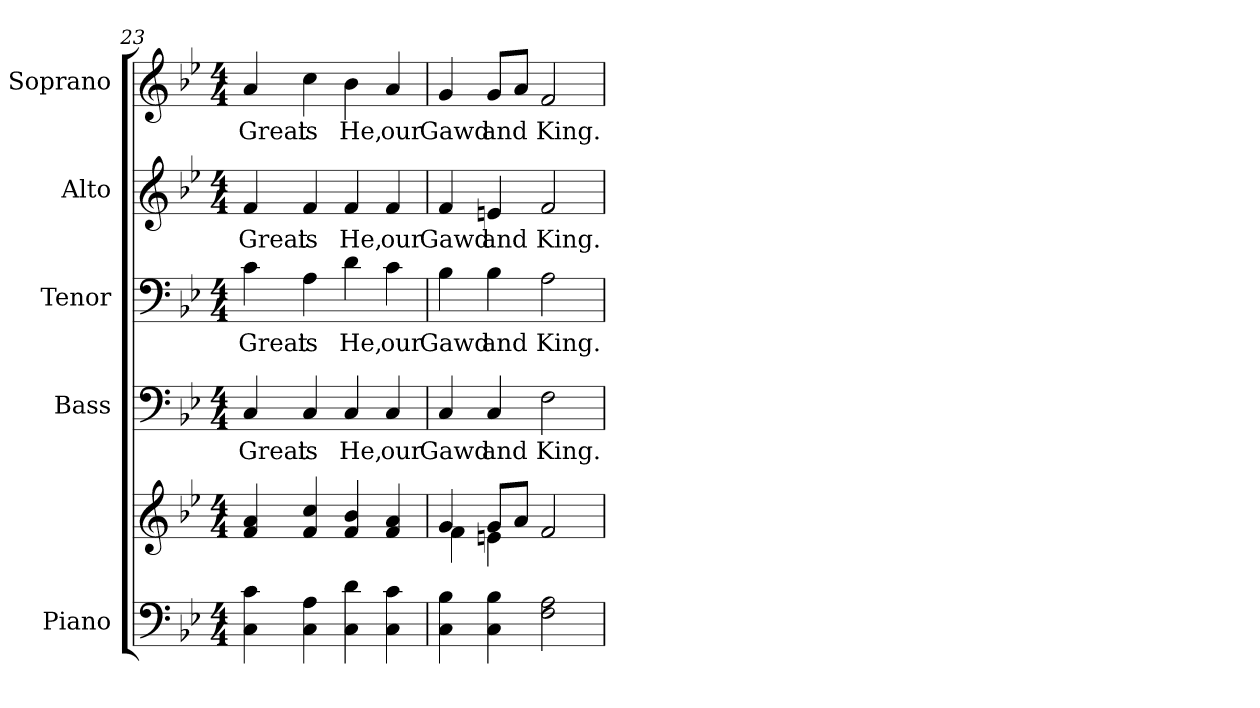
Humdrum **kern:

**kern	**kern	**kern	**text	**kern	**text	**kern	**text	**kern	**text
*part5	*part5	*part4	*part4	*part3	*part3	*part2	*part2	*part1	*part1
*staff6	*staff5	*staff4	*staff4	*staff3	*staff3	*staff2	*staff2	*staff1	*staff1
*I"Piano	*	*I"Bass	*	*I"Tenor	*	*I"Alto	*	*I"Soprano	*
*I'Pno.	*	*I'B.	*	*I'T.	*	*I'A.	*	*I'S.	*
*clefF4	*clefG2	*clefF4	*	*clefF4	*	*clefG2	*	*clefG2	*
*k[b-e-]	*k[b-e-]	*k[b-e-]	*	*k[b-e-]	*	*k[b-e-]	*	*k[b-e-]	*
*B-:	*B-:	*B-:	*	*B-:	*	*B-:	*	*B-:	*
*M4/4	*M4/4	*M4/4	*	*M4/4	*	*M4/4	*	*M4/4	*
=23	=23	=23	=23	=23	=23	=23	=23	=23	=23
!	!	!	!LO:LY:b:color=#000000	!	!	!	!	!	!
!	!	!	!	!	!LO:LY:b:color=#000000	!	!	!	!
!	!	!	!	!	!	!	!LO:LY:b:color=#000000	!	!
!	!	!	!	!	!	!	!	!	!LO:LY:b:color=#000000
4Ci\ 4ci	4fi/ 4ai	4Ci/	Great	4ci\	Great	4fi/	Great	4ai/	Great
!	!	!	!LO:LY:b:color=#000000	!	!	!	!	!	!
!	!	!	!	!	!LO:LY:b:color=#000000	!	!	!	!
!	!	!	!	!	!	!	!LO:LY:b:color=#000000	!	!
!	!	!	!	!	!	!	!	!	!LO:LY:b:color=#000000
4Ci\ 4Ai	4fi/ 4cci	4Ci/	is	4Ai\	is	4fi/	is	4cci\	is
!	!	!	!LO:LY:b:color=#000000	!	!	!	!	!	!
!	!	!	!	!	!LO:LY:b:color=#000000	!	!	!	!
!	!	!	!	!	!	!	!LO:LY:b:color=#000000	!	!
!	!	!	!	!	!	!	!	!	!LO:LY:b:color=#000000
4Ci\ 4di	4fi/ 4b-i	4Ci/	He,	4di\	He,	4fi/	He,	4b-i\	He,
!	!	!	!LO:LY:b:color=#000000	!	!	!	!	!	!
!	!	!	!	!	!LO:LY:b:color=#000000	!	!	!	!
!	!	!	!	!	!	!	!LO:LY:b:color=#000000	!	!
!	!	!	!	!	!	!	!	!	!LO:LY:b:color=#000000
4Ci\ 4ci	4fi/ 4ai	4Ci/	our	4ci\	our	4fi/	our	4ai/	our
=24	=24	=24	=24	=24	=24	=24	=24	=24	=24
*	*^	*	*	*	*	*	*	*	*
!	!	!	!	!LO:LY:b:color=#000000	!	!	!	!	!	!
!	!	!	!	!	!	!LO:LY:b:color=#000000	!	!	!	!
!	!	!	!	!	!	!	!	!LO:LY:b:color=#000000	!	!
!	!	!	!	!	!	!	!	!	!	!LO:LY:b:color=#000000
4Ci\ 4B-i	4gi/	4fi\	4Ci/	Gawd	4B-i\	Gawd	4fi/	Gawd	4gi/	Gawd
!	!	!	!	!LO:LY:b:color=#000000	!	!	!	!	!	!
!	!	!	!	!	!	!LO:LY:b:color=#000000	!	!	!	!
!	!	!	!	!	!	!	!	!LO:LY:b:color=#000000	!	!
!	!	!	!	!	!	!	!	!	!	!LO:LY:b:color=#000000
4Ci\ 4B-i	8gi/L	4eni\	4Ci/	and	4B-i\	and	4eni/	and	8gi/L	and
.	8ai/J	.	.	.	.	.	.	.	8ai/J	.
!	!	!	!	!LO:LY:b:color=#000000	!	!	!	!	!	!
!	!	!	!	!	!	!LO:LY:b:color=#000000	!	!	!	!
!	!	!	!	!	!	!	!	!LO:LY:b:color=#000000	!	!
!	!	!	!	!	!	!	!	!	!	!LO:LY:b:color=#000000
2Fi\ 2Ai	2fi/	2ryy	2Fi\	King.	2Ai\	King.	2fi/	King.	2fi/	King.
*	*v	*v	*	*	*	*	*	*	*	*
=	=	=	=	=	=	=	=	=	=
*-	*-	*-	*-	*-	*-	*-	*-	*-	*-
